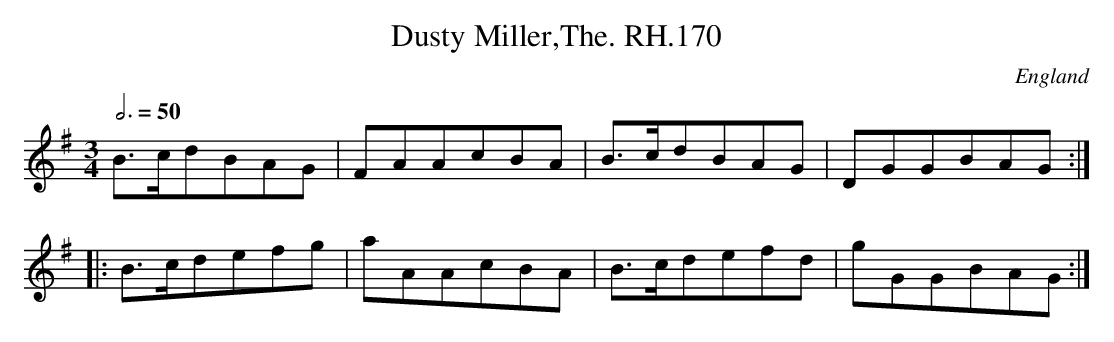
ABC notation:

X:1
T:Dusty Miller,The. RH.170
L:1/8
M:3/4
O:England
Q:3/4=50
K:G
B>cdBAG|FAAcBA|B>cdBAG|DGGBAG:|!
|:B>cdefg|aAAcBA|B>cdefd|gGGBAG:|
